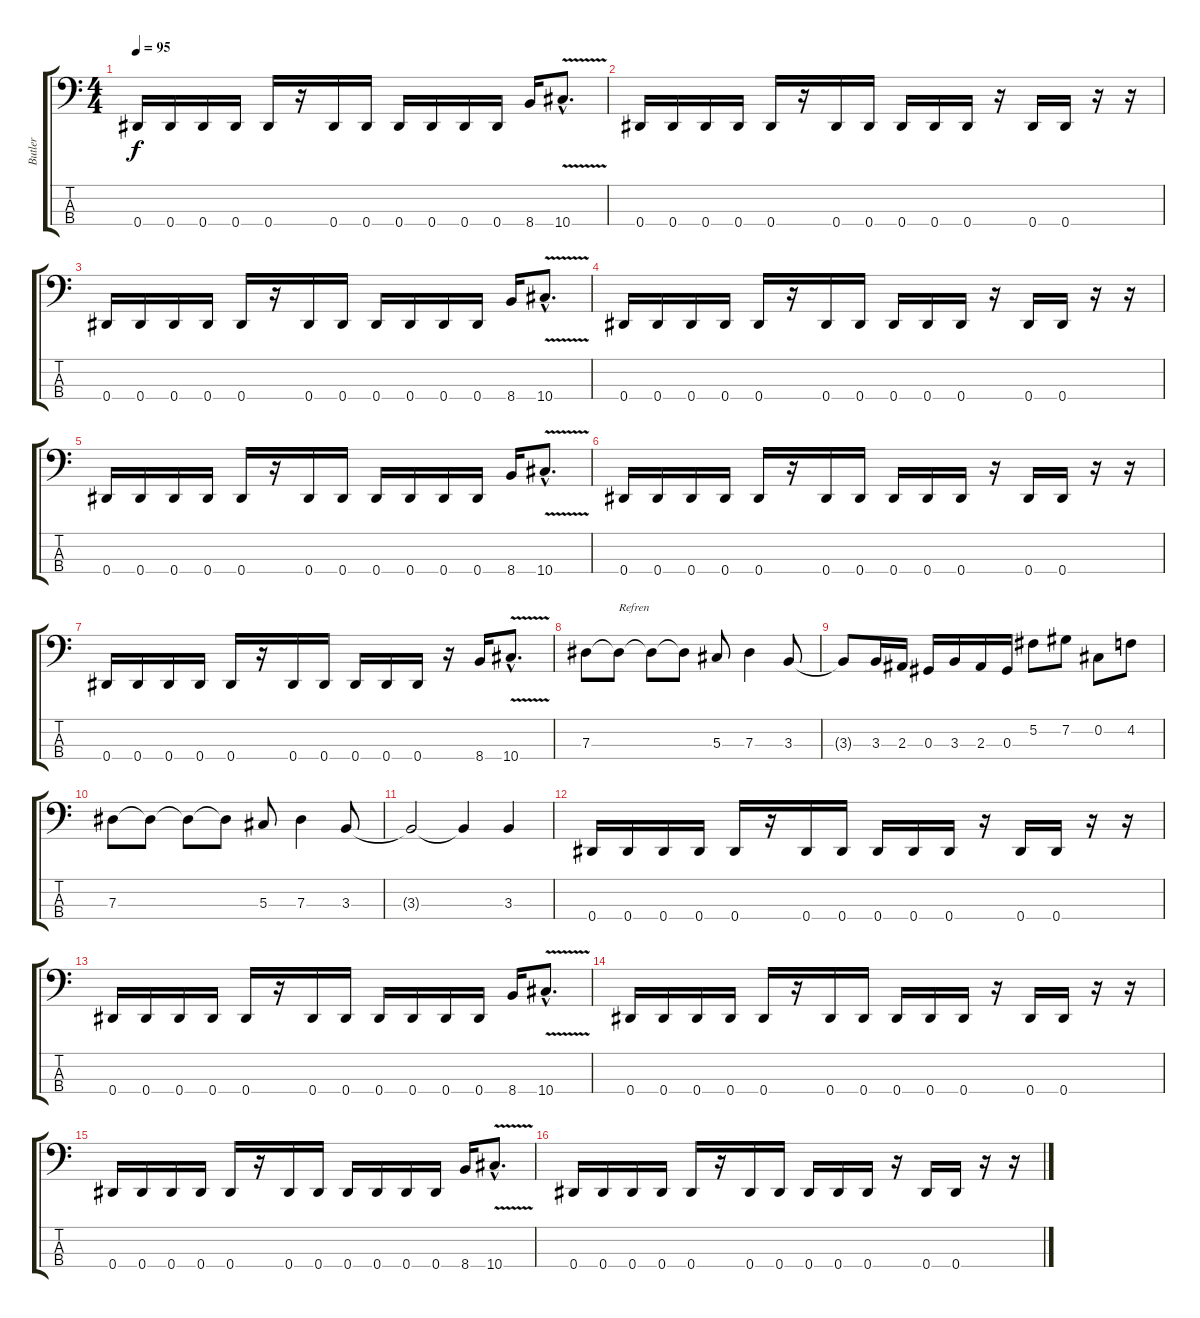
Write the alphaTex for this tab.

\track ("Butler" "Butler") {instrument electricbassfinger}
\staff {score tabs}
\tuning (Gb2 Db2 Ab1 Eb1) {hide}
\ts (4 4)
\tempo 95
\clef f4
\ks c
0.4.16{dy f} 0.4.16 0.4.16 0.4.16 0.4.16 r.16 0.4.16 0.4.16 0.4.16 0.4.16 0.4.16 0.4.16 8.4.16 10.4{v hac}.8{d} |
0.4.16 0.4.16 0.4.16 0.4.16 0.4.16 r.16 0.4.16 0.4.16 0.4.16 0.4.16 0.4.16 r.16 0.4.16 0.4.16 r.16 r.16 |
0.4.16 0.4.16 0.4.16 0.4.16 0.4.16 r.16 0.4.16 0.4.16 0.4.16 0.4.16 0.4.16 0.4.16 8.4.16 10.4{v hac}.8{d} |
0.4.16 0.4.16 0.4.16 0.4.16 0.4.16 r.16 0.4.16 0.4.16 0.4.16 0.4.16 0.4.16 r.16 0.4.16 0.4.16 r.16 r.16 |
0.4.16 0.4.16 0.4.16 0.4.16 0.4.16 r.16 0.4.16 0.4.16 0.4.16 0.4.16 0.4.16 0.4.16 8.4.16 10.4{v hac}.8{d} |
0.4.16 0.4.16 0.4.16 0.4.16 0.4.16 r.16 0.4.16 0.4.16 0.4.16 0.4.16 0.4.16 r.16 0.4.16 0.4.16 r.16 r.16 |
0.4.16 0.4.16 0.4.16 0.4.16 0.4.16 r.16 0.4.16 0.4.16 0.4.16 0.4.16 0.4.16 r.16 8.4.16 10.4{v hac}.8{d} |
7.3.8 7.3{t}.8{txt "Refren"} 7.3{t}.8 7.3{t}.8 5.3.8 7.3.4 3.3.8 |
3.3{t}.8 3.3.16 2.3.16 0.3.16 3.3.16 2.3.16 0.3.16 5.2.8 7.2.8 0.2.8 4.2.8 |
7.3.8 7.3{t}.8 7.3{t}.8 7.3{t}.8 5.3.8 7.3.4 3.3.8 |
3.3{t}.2 3.3{t}.4 3.3.4 |
0.4.16 0.4.16 0.4.16 0.4.16 0.4.16 r.16 0.4.16 0.4.16 0.4.16 0.4.16 0.4.16 r.16 0.4.16 0.4.16 r.16 r.16 |
0.4.16 0.4.16 0.4.16 0.4.16 0.4.16 r.16 0.4.16 0.4.16 0.4.16 0.4.16 0.4.16 0.4.16 8.4.16 10.4{v hac}.8{d} |
0.4.16 0.4.16 0.4.16 0.4.16 0.4.16 r.16 0.4.16 0.4.16 0.4.16 0.4.16 0.4.16 r.16 0.4.16 0.4.16 r.16 r.16 |
0.4.16 0.4.16 0.4.16 0.4.16 0.4.16 r.16 0.4.16 0.4.16 0.4.16 0.4.16 0.4.16 0.4.16 8.4.16 10.4{v hac}.8{d} |
0.4.16 0.4.16 0.4.16 0.4.16 0.4.16 r.16 0.4.16 0.4.16 0.4.16 0.4.16 0.4.16 r.16 0.4.16 0.4.16 r.16 r.16
